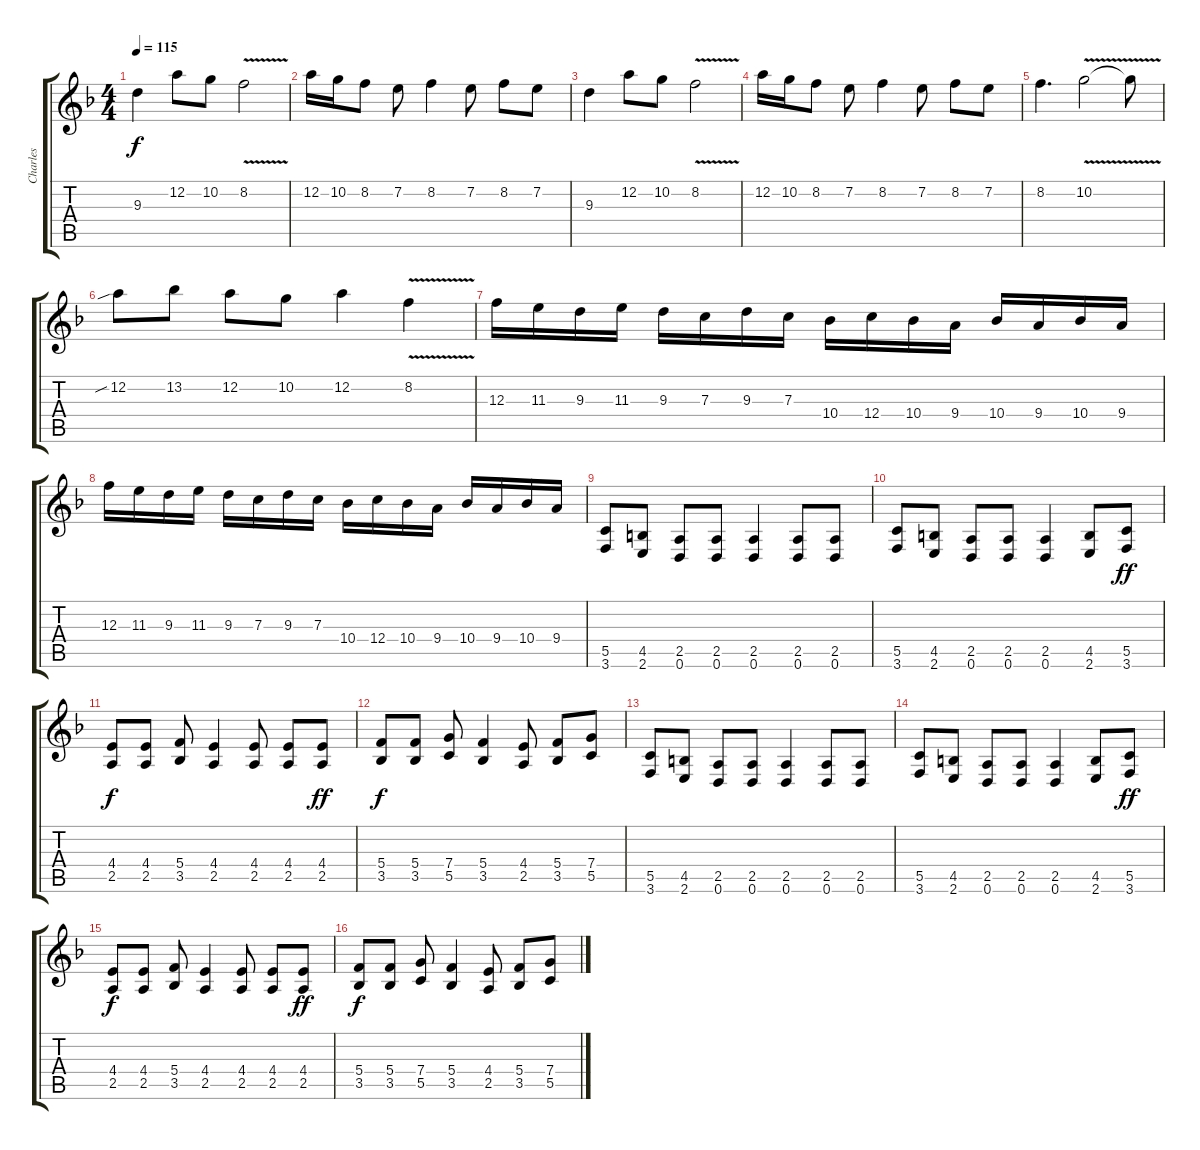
\track ("Charles" "Charles") {instrument distortionguitar}
\staff {score tabs}
\tuning (D4 A3 F3 C3 G2 D2) {hide}
\ts (4 4)
\tempo 115
\clef g2
\ks dminor
9.3.4{dy f} 12.2.8 10.2.8 8.2{v}.2 |
12.2.16 10.2.16 8.2.8 7.2.8 8.2.4 7.2.8 8.2.8 7.2.8 |
9.3.4 12.2.8 10.2.8 8.2{v}.2 |
12.2.16 10.2.16 8.2.8 7.2.8 8.2.4 7.2.8 8.2.8 7.2.8 |
8.2.4{d} 10.2{v}.2 10.2{t}.8 |
12.2{sib}.8 13.2.8 12.2.8 10.2.8 12.2.4 8.2{v}.4 |
12.3.16 11.3.16 9.3.16 11.3.16 9.3.16 7.3.16 9.3.16 7.3.16 10.4.16 12.4.16 10.4.16 9.4.16 10.4.16 9.4.16 10.4.16 9.4.16 |
12.3.16 11.3.16 9.3.16 11.3.16 9.3.16 7.3.16 9.3.16 7.3.16 10.4.16 12.4.16 10.4.16 9.4.16 10.4.16 9.4.16 10.4.16 9.4.16 |
(5.5 3.6).8{volume 16} (4.5 2.6).8 (2.5 0.6).8 (2.5 0.6).8 (2.5 0.6).4 (2.5 0.6).8 (2.5 0.6).8 |
(5.5 3.6).8 (4.5 2.6).8 (2.5 0.6).8 (2.5 0.6).8 (2.5 0.6).4 (4.5 2.6).8 (5.5 3.6).8{dy ff} |
(4.4 2.5).8{dy f} (4.4 2.5).8 (5.4 3.5).8 (4.4 2.5).4 (4.4 2.5).8 (4.4 2.5).8 (4.4 2.5).8{dy ff} |
(5.4 3.5).8{dy f} (5.4 3.5).8 (7.4 5.5).8 (5.4 3.5).4 (4.4 2.5).8 (5.4 3.5).8 (7.4 5.5).8 |
(5.5 3.6).8 (4.5 2.6).8 (2.5 0.6).8 (2.5 0.6).8 (2.5 0.6).4 (2.5 0.6).8 (2.5 0.6).8 |
(5.5 3.6).8 (4.5 2.6).8 (2.5 0.6).8 (2.5 0.6).8 (2.5 0.6).4 (4.5 2.6).8 (5.5 3.6).8{dy ff} |
(4.4 2.5).8{dy f} (4.4 2.5).8 (5.4 3.5).8 (4.4 2.5).4 (4.4 2.5).8 (4.4 2.5).8 (4.4 2.5).8{dy ff} |
(5.4 3.5).8{dy f} (5.4 3.5).8 (7.4 5.5).8 (5.4 3.5).4 (4.4 2.5).8 (5.4 3.5).8 (7.4 5.5).8
